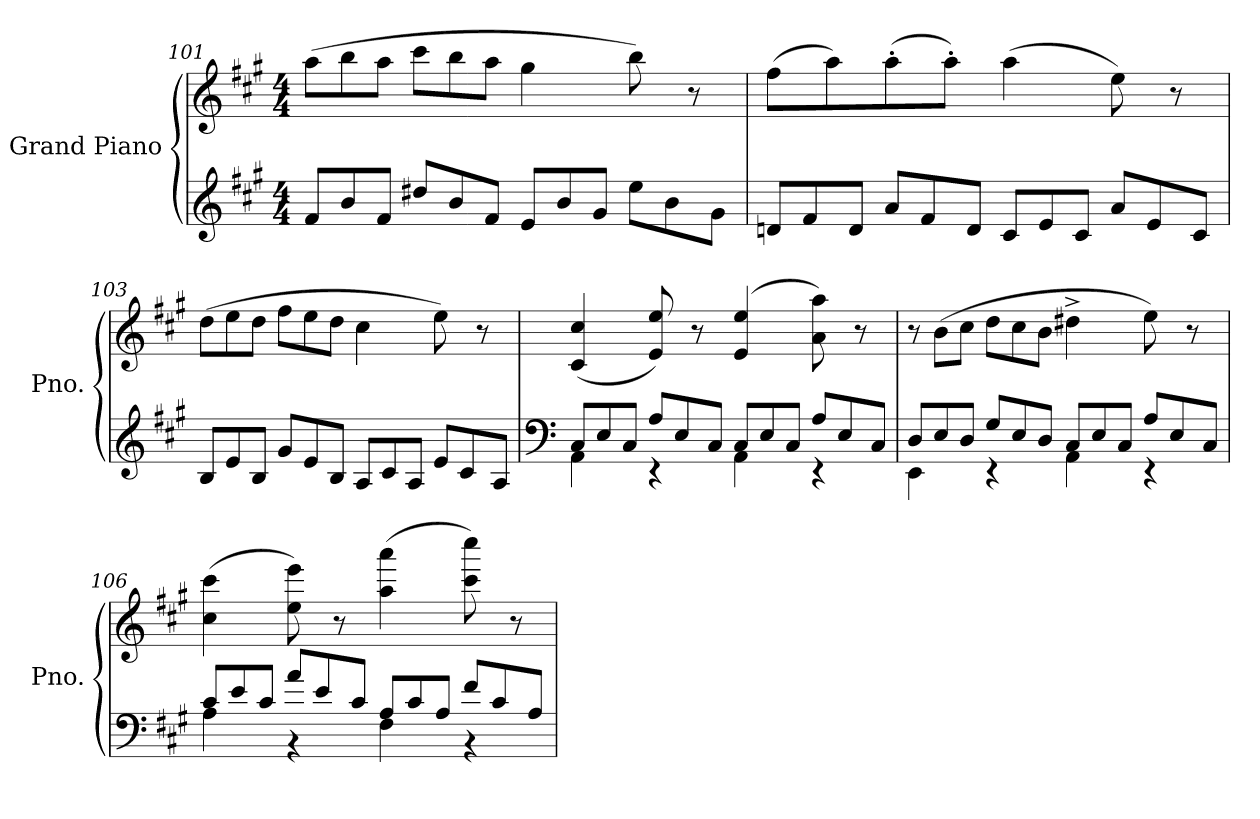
**kern	**kern
*part1	*part1
*staff2	*staff1
*I"Grand Piano	*
*I'Pno.	*
*clefG2	*clefG2
*k[f#c#g#]	*k[f#c#g#]
*M4/4	*M4/4
*Xtuplet	*Xtuplet
=101	=101
12f#/L	(>12aa\L
12b/	12bb\
12f#/J	12aa\J
12dd#X/L	12ccc#\L
12b/	12bb\
12f#/J	12aa\J
12e/L	4gg#\
12b/	.
12g#/J	.
12ee\L	8bb\)
12b\	.
.	8r
12g#\J	.
=102	=102
12dn/L	(>8ff#\L
12f#/	.
.	8aa\)
12d/J	.
12a/L	(>8aa'\
12f#/	.
.	8aa'\J)
12d/J	.
12c#/L	(>4aa\
12e/	.
12c#/J	.
12a/L	8ee\)
12e/	.
.	8r
12c#/J	.
=103	=103
12B/L	(>12dd\L
12e/	12ee\
12B/J	12dd\J
12g#/L	12ff#\L
12e/	12ee\
12B/J	12dd\J
12A/L	4cc#\
12c#/	.
12A/J	.
12e/L	8ee\)
12c#/	.
.	8r
12A/J	.
!!LO:LB:g=z
=104	=104
*clefF4	*
*^	*
12C#/L	4AA\	(<4c#/ 4cc#/
12E/	.	.
12C#/J	.	.
12A/L	4r	8e/ 8ee/)
12E/	.	.
.	.	8r
12C#/J	.	.
12C#/L	4AA\	(>4e/ 4ee/
12E/	.	.
12C#/J	.	.
12A/L	4r	8a\ 8aa\)
12E/	.	.
.	.	8r
12C#/J	.	.
=105	=105	=105
12D/L	4EE\	12r
12E/	.	(>12b\L
12D/J	.	12cc#\J
12G#/L	4r	12dd\L
12E/	.	12cc#\
12D/J	.	12b\J
12C#/L	4AA\	4dd#X^\
12E/	.	.
12C#/J	.	.
12A/L	4r	8ee\)
12E/	.	.
.	.	8r
12C#/J	.	.
=106	=106	=106
12c#/L	4A\	(>4cc#\ 4ccc#\
12e/	.	.
12c#/J	.	.
12a/L	4r	8ee\ 8eee\)
12e/	.	.
.	.	8r
12c#/J	.	.
12A/L	4F#\	(>4aa\ 4aaa\
12c#/	.	.
12A/J	.	.
12f#/L	4r	8ccc#\ 8cccc#\)
12c#/	.	.
.	.	8r
12A/J	.	.
*v	*v	*
=	=
*-	*-
